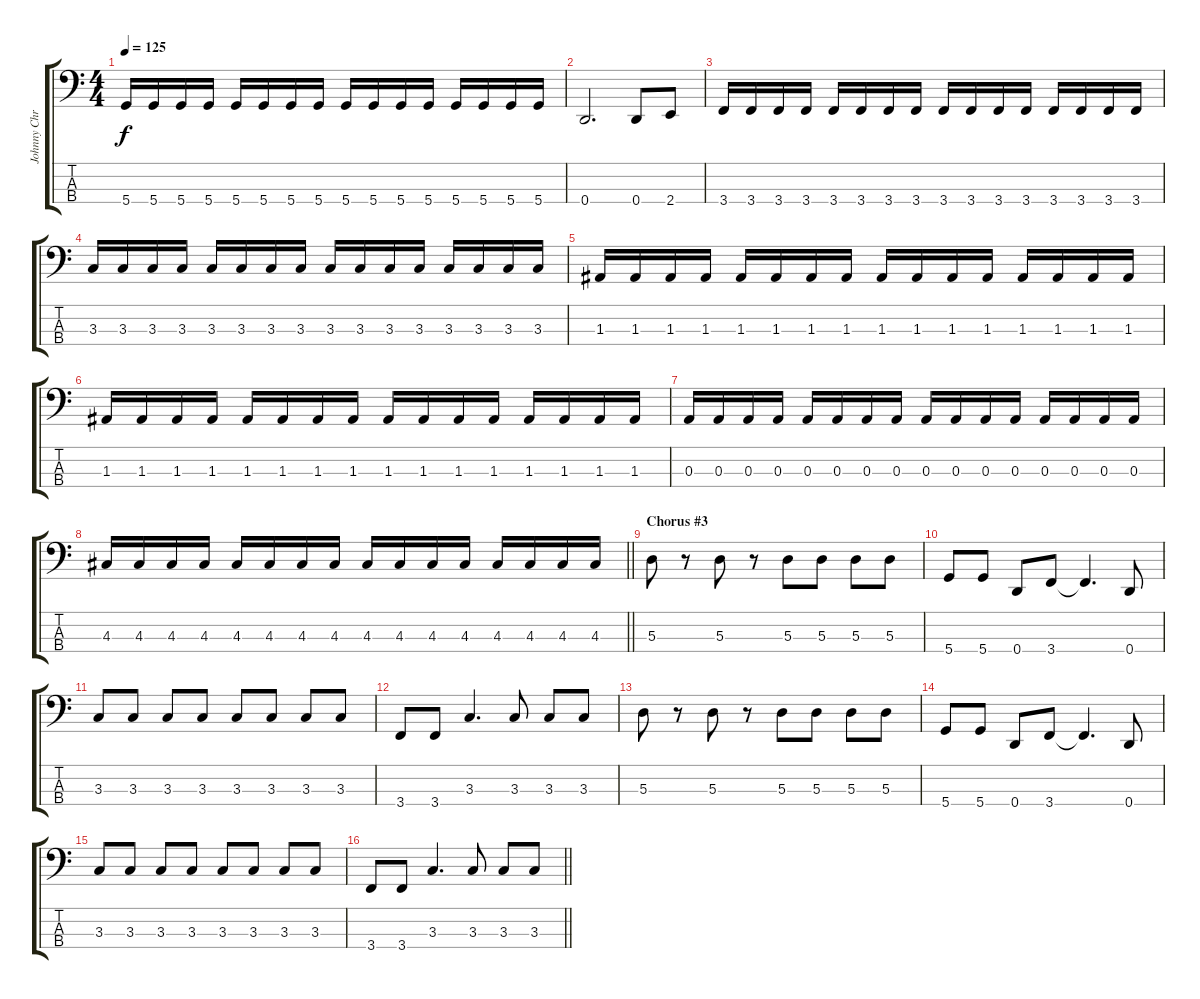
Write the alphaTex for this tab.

\track ("Johnny Christ" "Johnny Chr") {instrument electricbasspick}
\staff {score tabs}
\tuning (G2 D2 A1 D1) {hide}
\ts (4 4)
\tempo 125
\clef f4
\ks c
5.4.16{dy f} 5.4.16 5.4.16 5.4.16 5.4.16 5.4.16 5.4.16 5.4.16 5.4.16 5.4.16 5.4.16 5.4.16 5.4.16 5.4.16 5.4.16 5.4.16 |
0.4.2{d} 0.4.8 2.4.8 |
3.4.16 3.4.16 3.4.16 3.4.16 3.4.16 3.4.16 3.4.16 3.4.16 3.4.16 3.4.16 3.4.16 3.4.16 3.4.16 3.4.16 3.4.16 3.4.16 |
3.3.16 3.3.16 3.3.16 3.3.16 3.3.16 3.3.16 3.3.16 3.3.16 3.3.16 3.3.16 3.3.16 3.3.16 3.3.16 3.3.16 3.3.16 3.3.16 |
1.3.16 1.3.16 1.3.16 1.3.16 1.3.16 1.3.16 1.3.16 1.3.16 1.3.16 1.3.16 1.3.16 1.3.16 1.3.16 1.3.16 1.3.16 1.3.16 |
1.3.16 1.3.16 1.3.16 1.3.16 1.3.16 1.3.16 1.3.16 1.3.16 1.3.16 1.3.16 1.3.16 1.3.16 1.3.16 1.3.16 1.3.16 1.3.16 |
0.3.16 0.3.16 0.3.16 0.3.16 0.3.16 0.3.16 0.3.16 0.3.16 0.3.16 0.3.16 0.3.16 0.3.16 0.3.16 0.3.16 0.3.16 0.3.16 |
\barLineRight lightlight
4.3.16 4.3.16 4.3.16 4.3.16 4.3.16 4.3.16 4.3.16 4.3.16 4.3.16 4.3.16 4.3.16 4.3.16 4.3.16 4.3.16 4.3.16 4.3.16 |
\section ("" "Chorus #3")
5.3.8 r.8 5.3.8 r.8 5.3.8 5.3.8 5.3.8 5.3.8 |
5.4.8 5.4.8 0.4.8 3.4.8 3.4{t}.4{d} 0.4.8 |
3.3.8 3.3.8 3.3.8 3.3.8 3.3.8 3.3.8 3.3.8 3.3.8 |
3.4.8 3.4.8 3.3.4{d} 3.3.8 3.3.8 3.3.8 |
5.3.8 r.8 5.3.8 r.8 5.3.8 5.3.8 5.3.8 5.3.8 |
5.4.8 5.4.8 0.4.8 3.4.8 3.4{t}.4{d} 0.4.8 |
3.3.8 3.3.8 3.3.8 3.3.8 3.3.8 3.3.8 3.3.8 3.3.8 |
\barLineRight lightlight
3.4.8 3.4.8 3.3.4{d} 3.3.8 3.3.8 3.3.8
